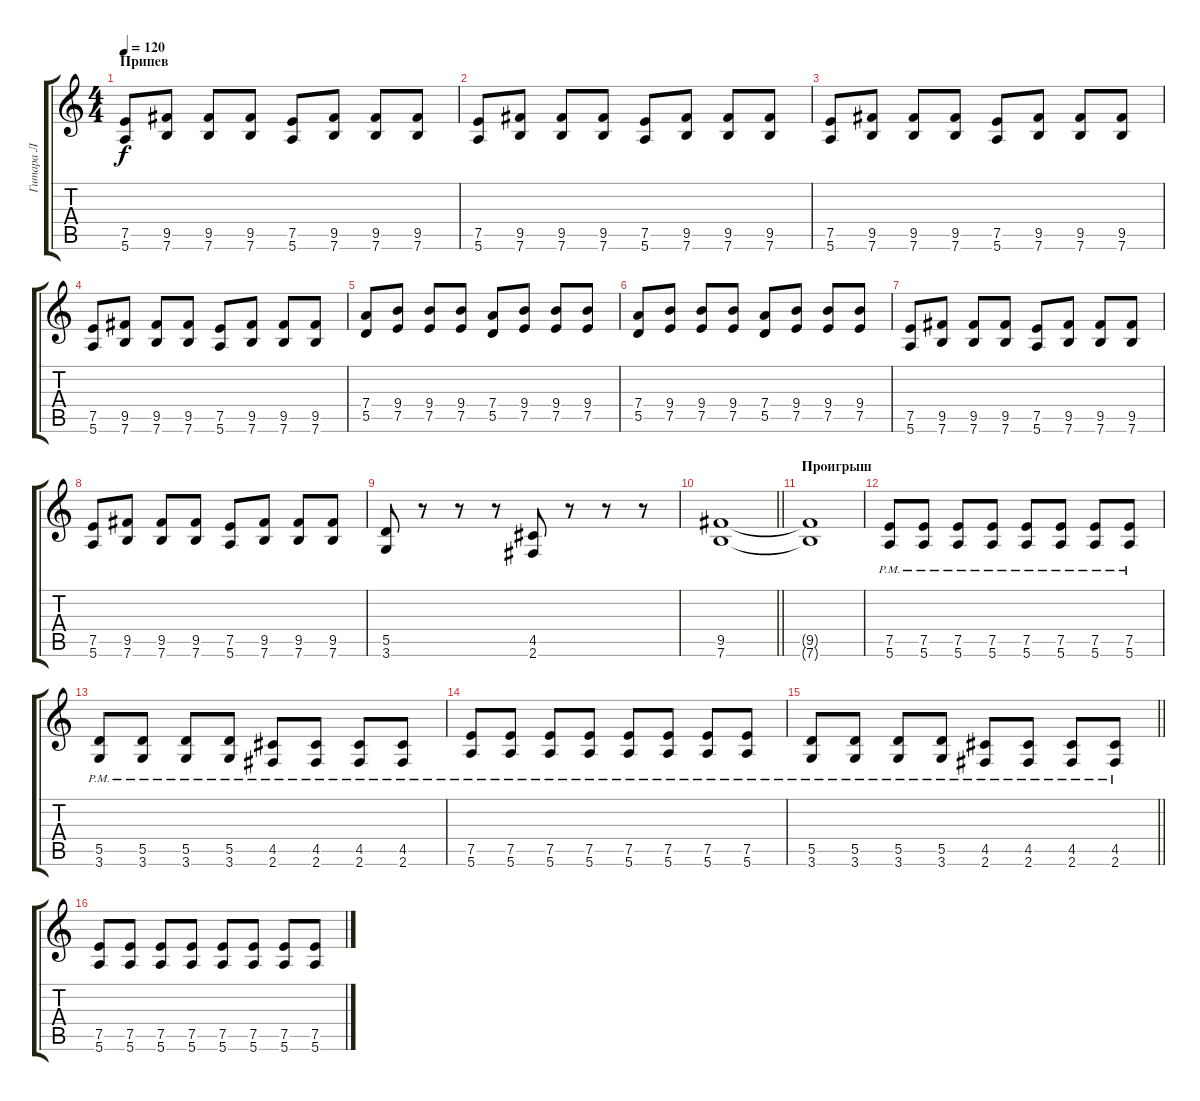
\track ("Гитара Л" "Гитара Л") {instrument distortionguitar}
\staff {score tabs}
\tuning (E4 B3 G3 D3 A2 E2) {hide}
\ts (4 4)
\section ("" "Припев")
\tempo 120
\clef g2
\ks c
(7.5 5.6).8{dy f} (9.5 7.6).8 (9.5 7.6).8 (9.5 7.6).8 (7.5 5.6).8 (9.5 7.6).8 (9.5 7.6).8 (9.5 7.6).8 |
(7.5 5.6).8 (9.5 7.6).8 (9.5 7.6).8 (9.5 7.6).8 (7.5 5.6).8 (9.5 7.6).8 (9.5 7.6).8 (9.5 7.6).8 |
(7.5 5.6).8 (9.5 7.6).8 (9.5 7.6).8 (9.5 7.6).8 (7.5 5.6).8 (9.5 7.6).8 (9.5 7.6).8 (9.5 7.6).8 |
(7.5 5.6).8 (9.5 7.6).8 (9.5 7.6).8 (9.5 7.6).8 (7.5 5.6).8 (9.5 7.6).8 (9.5 7.6).8 (9.5 7.6).8 |
(7.4 5.5).8 (9.4 7.5).8 (9.4 7.5).8 (9.4 7.5).8 (7.4 5.5).8 (9.4 7.5).8 (9.4 7.5).8 (9.4 7.5).8 |
(7.4 5.5).8 (9.4 7.5).8 (9.4 7.5).8 (9.4 7.5).8 (7.4 5.5).8 (9.4 7.5).8 (9.4 7.5).8 (9.4 7.5).8 |
(7.5 5.6).8 (9.5 7.6).8 (9.5 7.6).8 (9.5 7.6).8 (7.5 5.6).8 (9.5 7.6).8 (9.5 7.6).8 (9.5 7.6).8 |
(7.5 5.6).8 (9.5 7.6).8 (9.5 7.6).8 (9.5 7.6).8 (7.5 5.6).8 (9.5 7.6).8 (9.5 7.6).8 (9.5 7.6).8 |
(5.5 3.6).8 r.8 r.8 r.8 (4.5 2.6).8 r.8 r.8 r.8 |
\barLineRight lightlight
(9.5 7.6).1 |
\section ("" "Проигрыш")
(9.5{t} 7.6{t}).1 |
(7.5{pm} 5.6{pm}).8 (7.5{pm} 5.6{pm}).8 (7.5{pm} 5.6{pm}).8 (7.5{pm} 5.6{pm}).8 (7.5{pm} 5.6{pm}).8 (7.5{pm} 5.6{pm}).8 (7.5{pm} 5.6{pm}).8 (7.5{pm} 5.6{pm}).8 |
(5.5{pm} 3.6{pm}).8 (5.5{pm} 3.6{pm}).8 (5.5{pm} 3.6{pm}).8 (5.5{pm} 3.6{pm}).8 (4.5{pm} 2.6{pm}).8 (4.5{pm} 2.6{pm}).8 (4.5{pm} 2.6{pm}).8 (4.5{pm} 2.6{pm}).8 |
(7.5{pm} 5.6{pm}).8 (7.5{pm} 5.6{pm}).8 (7.5{pm} 5.6{pm}).8 (7.5{pm} 5.6{pm}).8 (7.5{pm} 5.6{pm}).8 (7.5{pm} 5.6{pm}).8 (7.5{pm} 5.6{pm}).8 (7.5{pm} 5.6{pm}).8 |
\barLineRight lightlight
(5.5{pm} 3.6{pm}).8 (5.5{pm} 3.6{pm}).8 (5.5{pm} 3.6{pm}).8 (5.5{pm} 3.6{pm}).8 (4.5{pm} 2.6{pm}).8 (4.5{pm} 2.6{pm}).8 (4.5{pm} 2.6{pm}).8 (4.5{pm} 2.6{pm}).8 |
\section ("" " ")
(7.5 5.6).8 (7.5 5.6).8 (7.5 5.6).8 (7.5 5.6).8 (7.5 5.6).8 (7.5 5.6).8 (7.5 5.6).8 (7.5 5.6).8
